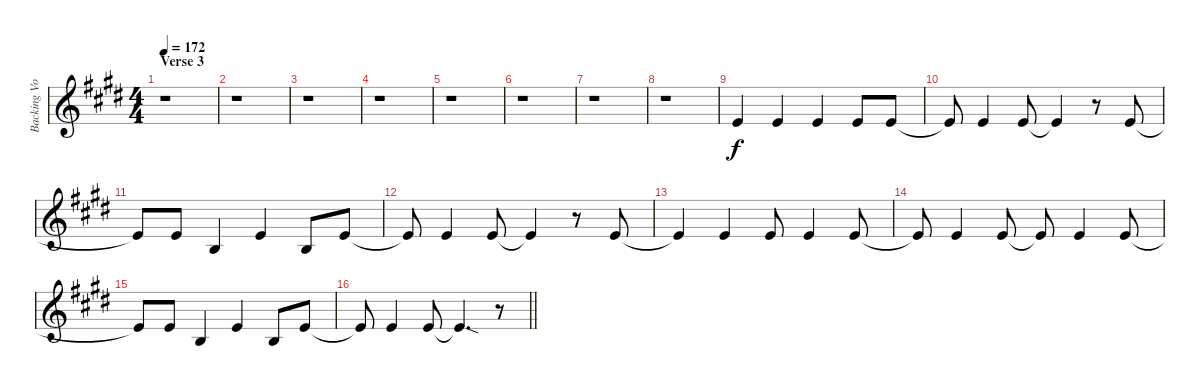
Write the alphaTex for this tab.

\track ("Backing Vocals" "Backing Vo") {instrument lead6voice}
\staff {score}
\tuning (E4 B3 G3 D3 A2 E2) {hide}
\ts (4 4)
\section ("" "Verse 3")
\tempo 172
\clef g2
\ks e
r.1{dy f} |
r.1 |
r.1 |
r.1 |
r.1 |
r.1 |
r.1 |
r.1 |
5.2.4 5.2.4 5.2.4 5.2.8 5.2.8 |
5.2{t}.8 5.2.4 5.2.8 5.2{t}.4 r.8 5.2.8 |
5.2{t}.8 5.2.8 4.3.4 5.2.4 4.3.8 5.2.8 |
5.2{t}.8 5.2.4 5.2.8 5.2{t}.4 r.8 5.2.8 |
5.2{t}.4 5.2.4 5.2.8 5.2.4 5.2.8 |
5.2{t}.8 5.2.4 5.2.8 5.2{t}.8 5.2.4 5.2.8 |
5.2{t}.8 5.2.8 4.3.4 5.2.4 4.3.8 5.2.8 |
\barLineRight lightlight
5.2{t}.8 5.2.4 5.2.8 5.2{sod t}.4{d} r.8
